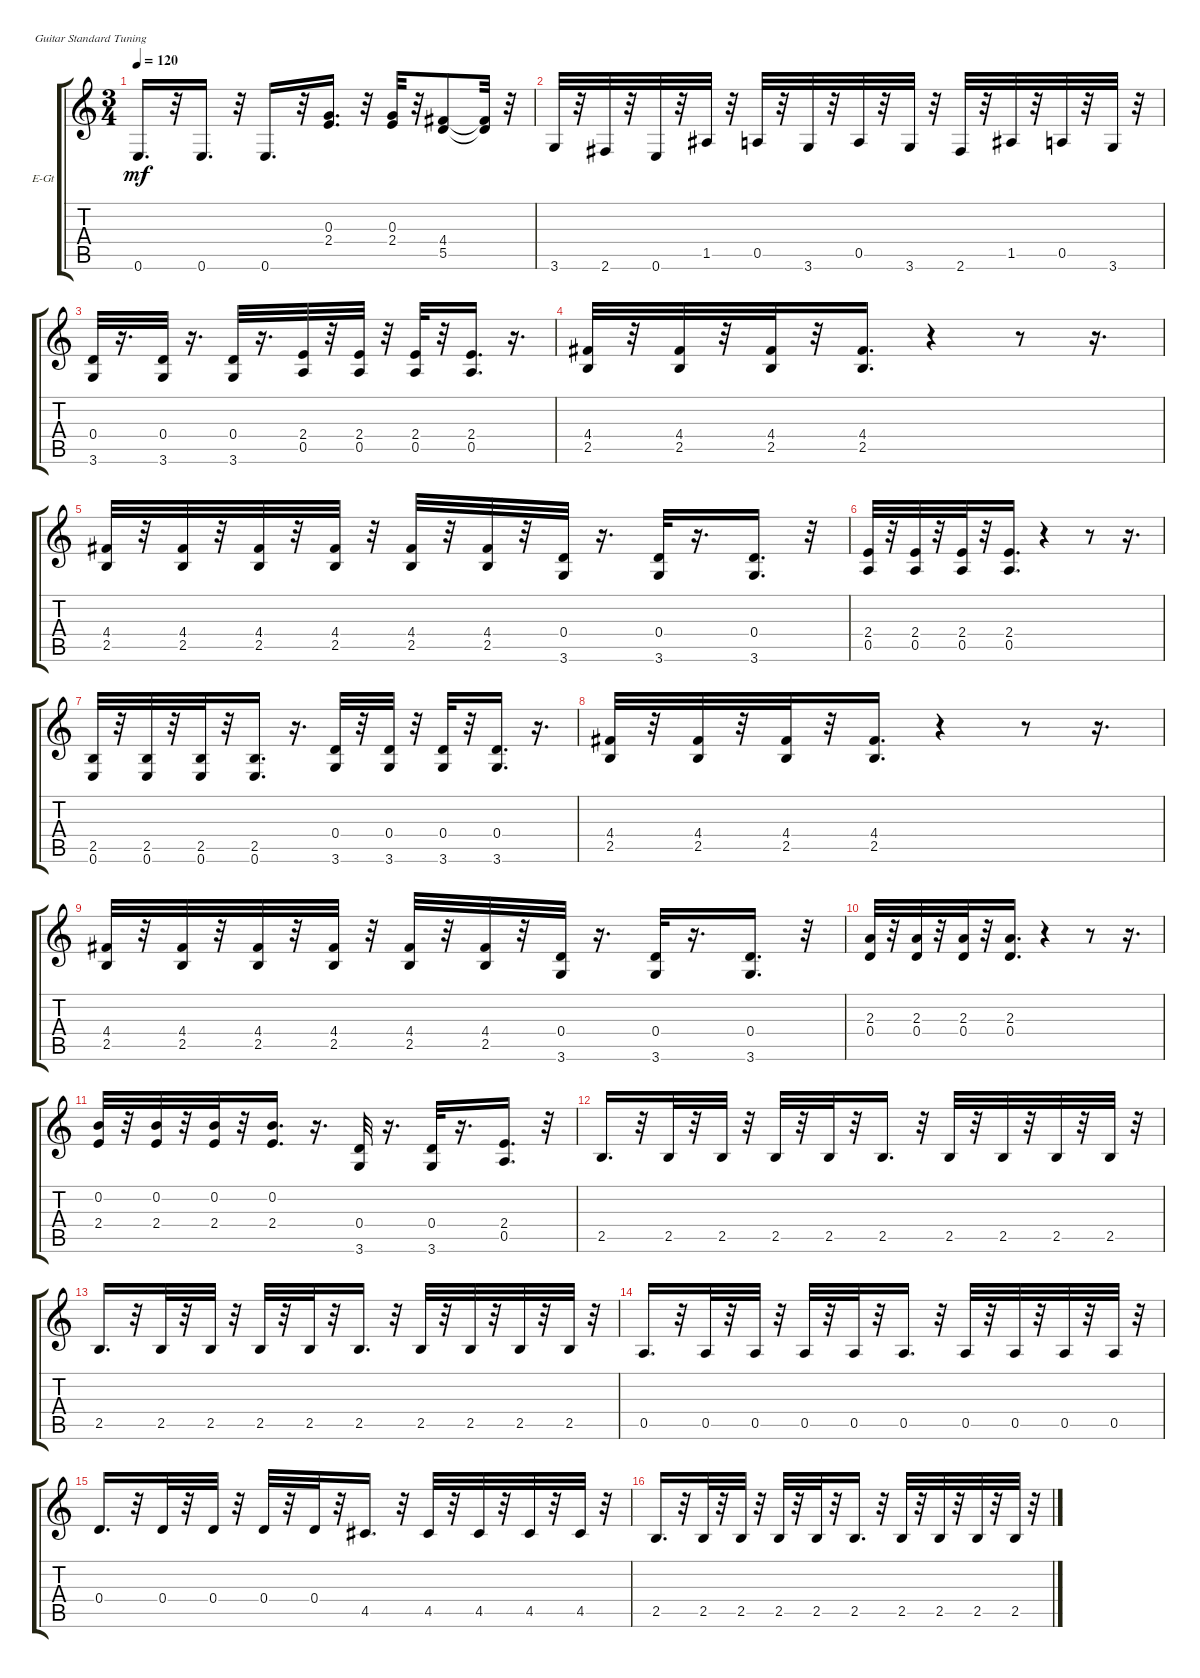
\bracketExtendMode groupsimilarinstruments
\firstSystemTrackNameOrientation horizontal
\otherSystemsTrackNameOrientation horizontal
\track ("" "E-Gt") {instrument electricguitarclean}
\staff {score tabs}
\tuning (E4 B3 G3 D3 A2 E2)
\ts (3 4)
\tempo 120
\clef g2
\ks c
0.6.16{d dy mf} r.32 0.6.16{d} r.32 0.6.16{d} r.32 (0.3 2.4).16{d} r.32 (0.3 2.4).32 r.32 (4.4 5.5).8 (4.4{t} 5.5{t}).32 r.32 |
3.6.32 r.32 2.6.32 r.32 0.6.32 r.32 1.5.32 r.32 0.5.32 r.32 3.6.32 r.32 0.5.32 r.32 3.6.32 r.32 2.6.32 r.32 1.5.32 r.32 0.5.32 r.32 3.6.32 r.32 |
(0.4 3.6).32 r.16{d} (3.6 0.4).32 r.16{d} (3.6 0.4).32 r.16{d} (2.4 0.5).32 r.32 (2.4 0.5).32 r.32 (2.4 0.5).32 r.32 (2.4 0.5).16{d} r.16{d} |
(4.4 2.5).32 r.32 (2.5 4.4).32 r.32 (2.5 4.4).32 r.32 (4.4 2.5).16{d} r.4 r.8 r.16{d} |
(4.4 2.5).32 r.32 (2.5 4.4).32 r.32 (2.5 4.4).32 r.32 (2.5 4.4).32 r.32 (2.5 4.4).32 r.32 (2.5 4.4).32 r.32 (0.4 3.6).32 r.16{d} (3.6 0.4).32 r.16{d} (0.4 3.6).16{d} r.32 |
(2.4 0.5).32 r.32 (0.5 2.4).32 r.32 (0.5 2.4).32 r.32 (2.4 0.5).16{d} r.4 r.8 r.16{d} |
(2.5 0.6).32 r.32 (0.6 2.5).32 r.32 (0.6 2.5).32 r.32 (0.6 2.5).16{d} r.16{d} (0.4 3.6).32 r.32 (3.6 0.4).32 r.32 (3.6 0.4).32 r.32 (3.6 0.4).16{d} r.16{d} |
(4.4 2.5).32 r.32 (2.5 4.4).32 r.32 (2.5 4.4).32 r.32 (4.4 2.5).16{d} r.4 r.8 r.16{d} |
(4.4 2.5).32 r.32 (2.5 4.4).32 r.32 (2.5 4.4).32 r.32 (2.5 4.4).32 r.32 (2.5 4.4).32 r.32 (2.5 4.4).32 r.32 (0.4 3.6).32 r.16{d} (3.6 0.4).32 r.16{d} (0.4 3.6).16{d} r.32 |
(2.3 0.4).32 r.32 (0.4 2.3).32 r.32 (0.4 2.3).32 r.32 (2.3 0.4).16{d} r.4 r.8 r.16{d} |
(0.2 2.4).32 r.32 (2.4 0.2).32 r.32 (2.4 0.2).32 r.32 (2.4 0.2).16{d} r.16{d} (0.4 3.6).32 r.16{d} (3.6 0.4).32 r.16{d} (2.4 0.5).16{d} r.32 |
2.5.16{d} r.32 2.5.32 r.32 2.5.32 r.32 2.5.32 r.32 2.5.32 r.32 2.5.16{d} r.32 2.5.32 r.32 2.5.32 r.32 2.5.32 r.32 2.5.32 r.32 |
2.5.16{d} r.32 2.5.32 r.32 2.5.32 r.32 2.5.32 r.32 2.5.32 r.32 2.5.16{d} r.32 2.5.32 r.32 2.5.32 r.32 2.5.32 r.32 2.5.32 r.32 |
0.5.16{d} r.32 0.5.32 r.32 0.5.32 r.32 0.5.32 r.32 0.5.32 r.32 0.5.16{d} r.32 0.5.32 r.32 0.5.32 r.32 0.5.32 r.32 0.5.32 r.32 |
0.4.16{d} r.32 0.4.32 r.32 0.4.32 r.32 0.4.32 r.32 0.4.32 r.32 4.5.16{d} r.32 4.5.32 r.32 4.5.32 r.32 4.5.32 r.32 4.5.32 r.32 |
2.5.16{d} r.32 2.5.32 r.32 2.5.32 r.32 2.5.32 r.32 2.5.32 r.32 2.5.16{d} r.32 2.5.32 r.32 2.5.32 r.32 2.5.32 r.32 2.5.32 r.32
